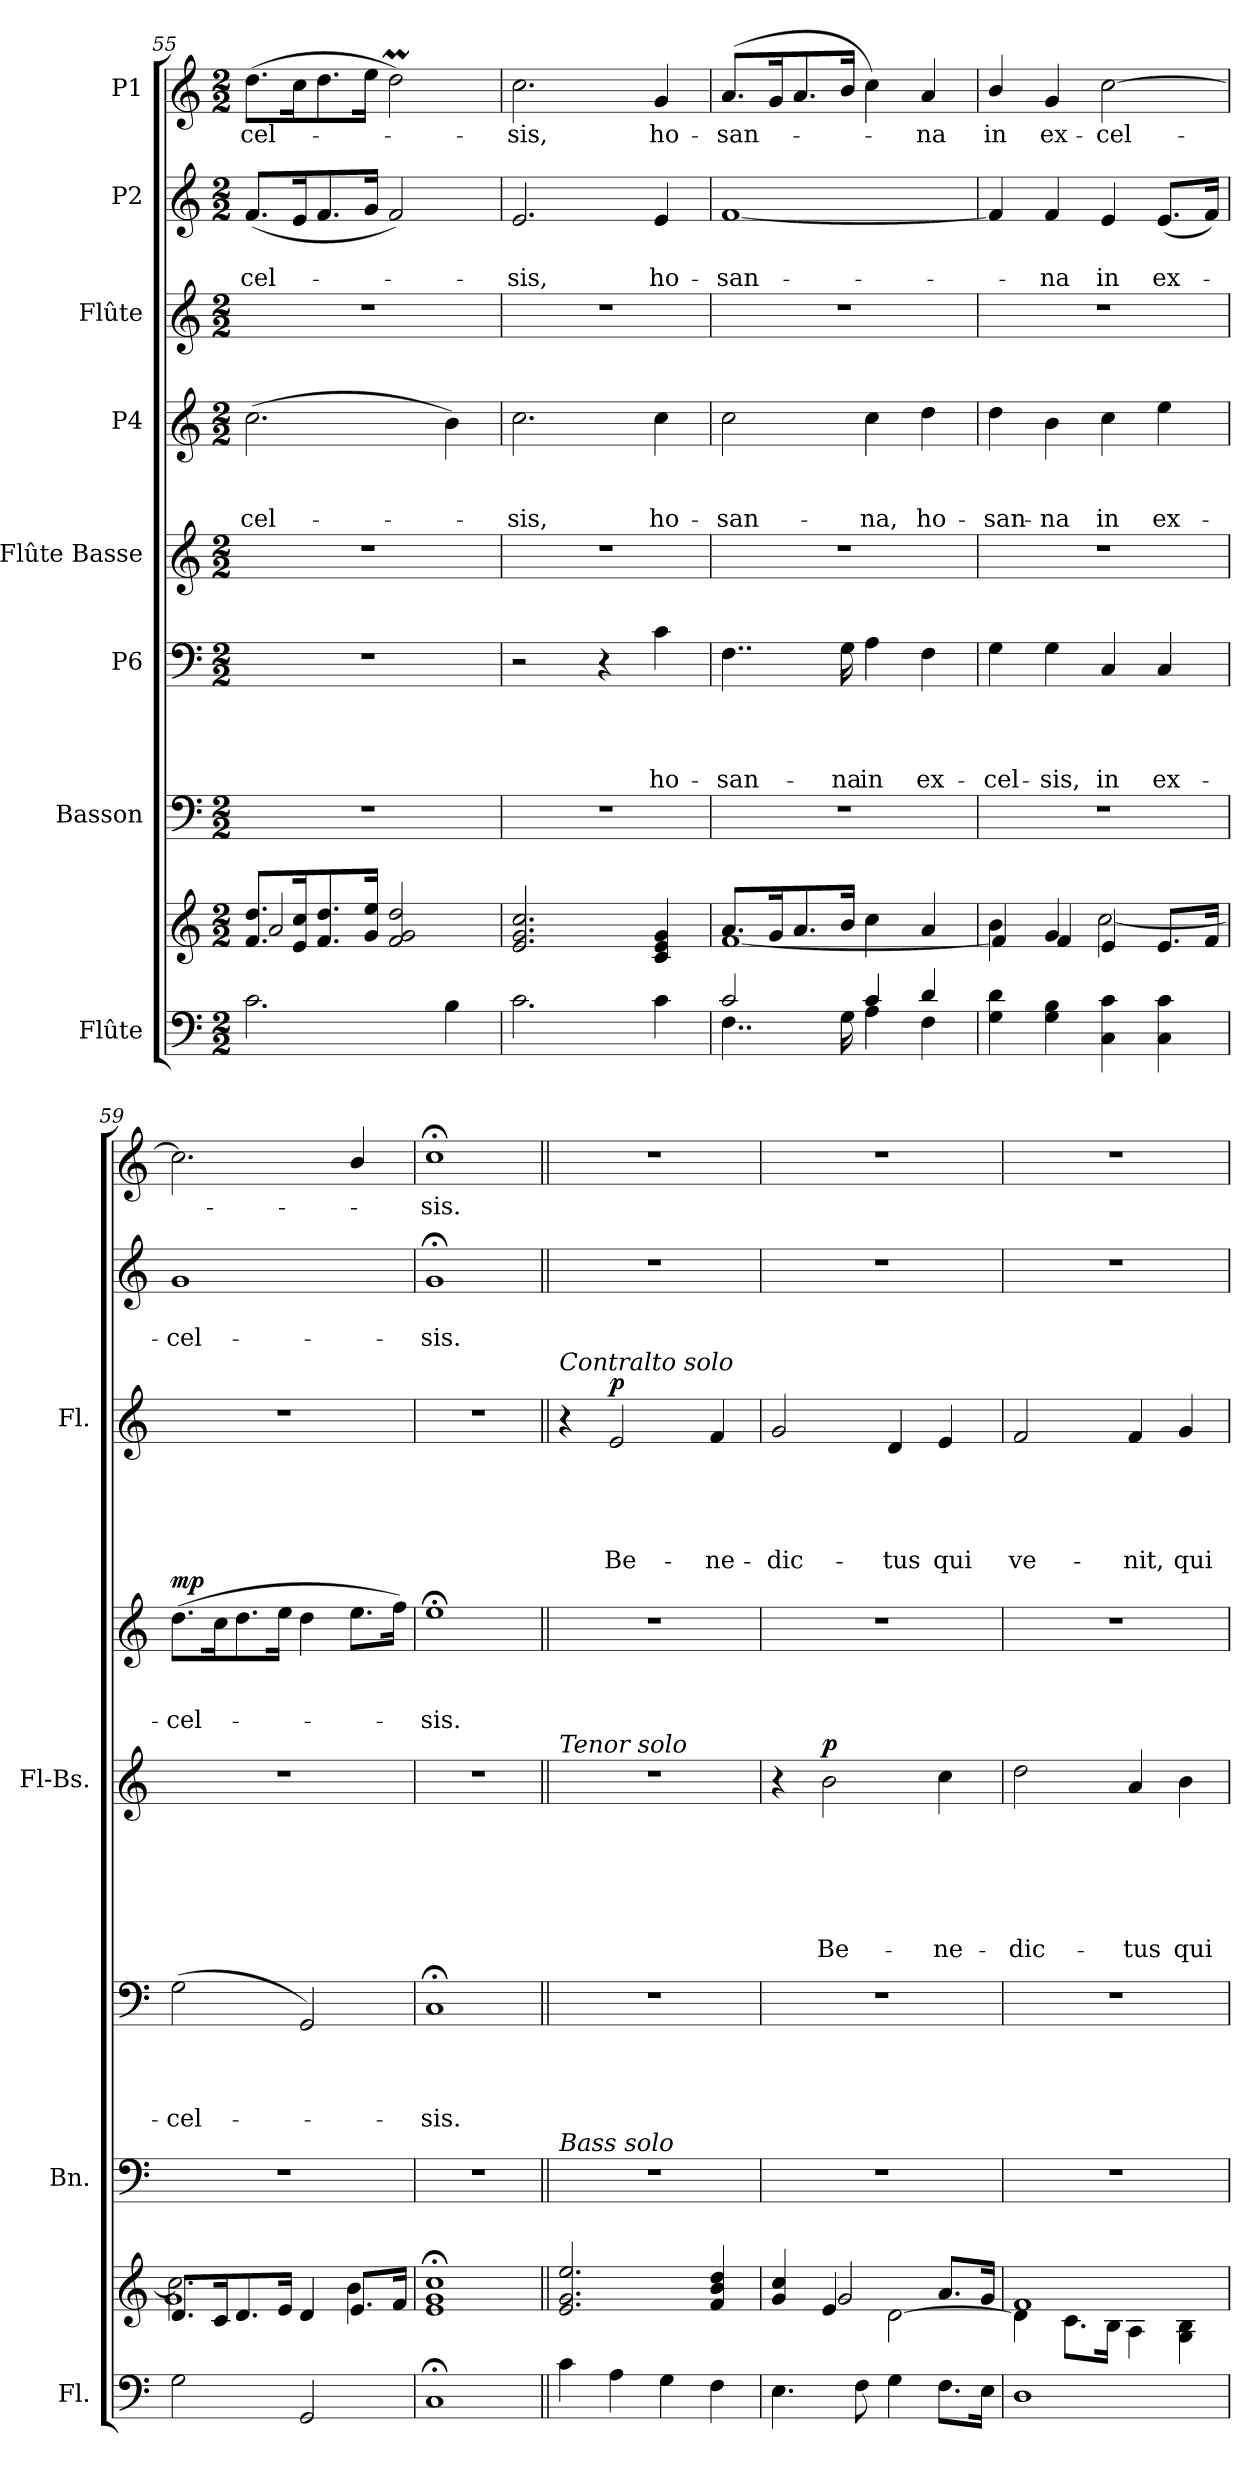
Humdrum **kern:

**kern	**kern	**kern	**kern	**text	**text	**text	**text	**kern	**text	**text	**text	**text	**text	**text	**dynam	**kern	**text	**text	**text	**dynam	**kern	**text	**text	**text	**text	**text	**dynam	**kern	**text	**text	**kern	**text
*part8	*part8	*part7	*part6	*part6	*part6	*part6	*part6	*part5	*part5	*part5	*part5	*part5	*part5	*part5	*part5	*part4	*part4	*part4	*part4	*part4	*part3	*part3	*part3	*part3	*part3	*part3	*part3	*part2	*part2	*part2	*part1	*part1
*staff9	*staff8	*staff7	*staff6	*staff6	*staff6	*staff6	*staff6	*staff5	*staff5	*staff5	*staff5	*staff5	*staff5	*staff5	*staff5	*staff4	*staff4	*staff4	*staff4	*staff4	*staff3	*staff3	*staff3	*staff3	*staff3	*staff3	*staff3	*staff2	*staff2	*staff2	*staff1	*staff1
*I"Flûte	*	*I"Basson	*I"P6	*	*	*	*	*I"Flûte Basse	*	*	*	*	*	*	*	*I"P4	*	*	*	*	*I"Flûte	*	*	*	*	*	*	*I"P2	*	*	*I"P1	*
*I'Fl.	*	*I'Bn.	*	*	*	*	*	*I'Fl-Bs.	*	*	*	*	*	*	*	*	*	*	*	*	*I'Fl.	*	*	*	*	*	*	*	*	*	*	*
*clefF4	*clefG2	*clefF4	*clefF4	*	*	*	*	*clefG2	*	*	*	*	*	*	*	*clefG2	*	*	*	*	*clefG2	*	*	*	*	*	*	*clefG2	*	*	*clefG2	*
*	*	*	*	*	*	*	*	*ITrd7c12	*	*	*	*	*	*	*	*ITrd7c12	*	*	*	*	*	*	*	*	*	*	*	*	*	*	*	*
*k[]	*k[]	*k[]	*k[]	*	*	*	*	*k[]	*	*	*	*	*	*	*	*k[]	*	*	*	*	*k[]	*	*	*	*	*	*	*k[]	*	*	*k[]	*
*C:	*C:	*C:	*C:	*	*	*	*	*C:	*	*	*	*	*	*	*	*C:	*	*	*	*	*C:	*	*	*	*	*	*	*C:	*	*	*C:	*
*M2/2	*M2/2	*M2/2	*M2/2	*	*	*	*	*M2/2	*	*	*	*	*	*	*	*M2/2	*	*	*	*	*M2/2	*	*	*	*	*	*	*M2/2	*	*	*M2/2	*
=55	=55	=55	=55	=55	=55	=55	=55	=55	=55	=55	=55	=55	=55	=55	=55	=55	=55	=55	=55	=55	=55	=55	=55	=55	=55	=55	=55	=55	=55	=55	=55	=55
*^	*^	*	*	*	*	*	*	*	*	*	*	*	*	*	*	*	*	*	*	*	*	*	*	*	*	*	*	*	*	*	*	*
*	*	*	*^	*	*	*	*	*	*	*	*	*	*	*	*	*	*	*	*	*	*	*	*	*	*	*	*	*	*	*	*	*	*	*
!	!	!	!	!	!	!	!	!	!	!	!	!	!	!	!	!	!	!	!	!	!	!LO:LY:b	!	!	!	!	!	!	!	!	!	!	!LO:LY:b	!	!LO:LY:b
2.c\	1ryy	8.f/ 8.dd/L	2a/	1ryy	1r	1r	.	.	.	.	1r	.	.	.	.	.	.	.	(>2.c\	.	.	-cel-	.	1r	.	.	.	.	.	.	(<8.f/L	.	-cel-	(>8.dd\L	-cel-
.	.	16e/ 16cc/k	.	.	.	.	.	.	.	.	.	.	.	.	.	.	.	.	.	.	.	.	.	.	.	.	.	.	.	.	16e/k	.	.	16cc\k	.
.	.	8.f/ 8.dd/	.	.	.	.	.	.	.	.	.	.	.	.	.	.	.	.	.	.	.	.	.	.	.	.	.	.	.	.	8.f/	.	.	8.dd\	.
.	.	16g/ 16ee/Jk	.	.	.	.	.	.	.	.	.	.	.	.	.	.	.	.	.	.	.	.	.	.	.	.	.	.	.	.	16g/Jk	.	.	16ee\Jk	.
.	.	2f/ 2g/ 2dd/	2ryy	.	.	.	.	.	.	.	.	.	.	.	.	.	.	.	.	.	.	.	.	.	.	.	.	.	.	.	2f/)	.	.	2ddM\)	.
4B\	.	.	.	.	.	.	.	.	.	.	.	.	.	.	.	.	.	.	4B\)	.	.	.	.	.	.	.	.	.	.	.	.	.	.	.	.
=56	=56	=56	=56	=56	=56	=56	=56	=56	=56	=56	=56	=56	=56	=56	=56	=56	=56	=56	=56	=56	=56	=56	=56	=56	=56	=56	=56	=56	=56	=56	=56	=56	=56	=56	=56
!	!	!	!	!	!	!	!	!	!	!	!	!	!	!	!	!	!	!	!	!	!	!LO:LY:b	!	!	!	!	!	!	!	!	!	!	!LO:LY:b	!	!LO:LY:b
2.c\	1ryy	2.e/ 2.g/ 2.cc/	1ryy	1ryy	1r	2r	.	.	.	.	1r	.	.	.	.	.	.	.	2.c\	.	.	-sis,	.	1r	.	.	.	.	.	.	2.e/	.	-sis,	2.cc\	-sis,
.	.	.	.	.	.	4r	.	.	.	.	.	.	.	.	.	.	.	.	.	.	.	.	.	.	.	.	.	.	.	.	.	.	.	.	.
!	!	!	!	!	!	!	!	!	!	!LO:LY:b	!	!	!	!	!	!	!	!	!	!	!	!LO:LY:b	!	!	!	!	!	!	!	!	!	!	!LO:LY:b	!	!LO:LY:b
4c\	.	4c/ 4e/ 4g/	.	.	.	4c\	.	.	.	ho-	.	.	.	.	.	.	.	.	4c\	.	.	ho-	.	.	.	.	.	.	.	.	4e/	.	ho-	4g/	ho-
=57	=57	=57	=57	=57	=57	=57	=57	=57	=57	=57	=57	=57	=57	=57	=57	=57	=57	=57	=57	=57	=57	=57	=57	=57	=57	=57	=57	=57	=57	=57	=57	=57	=57	=57	=57
!	!	!	!	!	!	!	!	!	!	!LO:LY:b	!	!	!	!	!	!	!	!	!	!	!	!LO:LY:b	!	!	!	!	!	!	!	!	!	!	!LO:LY:b	!	!LO:LY:b
4..F\	2c/	8.a/L	[<1f	1ryy	1r	4..F\	.	.	.	-san-	1r	.	.	.	.	.	.	.	2c\	.	.	-san-	.	1r	.	.	.	.	.	.	[<1f	.	-san-	(>8.a/L	-san-
.	.	16g/k	.	.	.	.	.	.	.	.	.	.	.	.	.	.	.	.	.	.	.	.	.	.	.	.	.	.	.	.	.	.	.	16g/k	.
.	.	8.a/	.	.	.	.	.	.	.	.	.	.	.	.	.	.	.	.	.	.	.	.	.	.	.	.	.	.	.	.	.	.	.	8.a/	.
!	!	!	!	!	!	!	!	!	!	!LO:LY:b	!	!	!	!	!	!	!	!	!	!	!	!	!	!	!	!	!	!	!	!	!	!	!	!	!
16G\	.	16b/Jk	.	.	.	16G\	.	.	.	-na	.	.	.	.	.	.	.	.	.	.	.	.	.	.	.	.	.	.	.	.	.	.	.	16b/Jk	.
!	!	!	!	!	!	!	!	!	!	!LO:LY:b	!	!	!	!	!	!	!	!	!	!	!	!LO:LY:b	!	!	!	!	!	!	!	!	!	!	!	!	!
4A\	4c/	4cc\	.	.	.	4A\	.	.	.	in	.	.	.	.	.	.	.	.	4c\	.	.	-na,	.	.	.	.	.	.	.	.	.	.	.	4cc\)	.
!	!	!	!	!	!	!	!	!	!	!LO:LY:b	!	!	!	!	!	!	!	!	!	!	!	!LO:LY:b	!	!	!	!	!	!	!	!	!	!	!	!	!LO:LY:b
4F\	4d/	4a/	.	.	.	4F\	.	.	.	ex-	.	.	.	.	.	.	.	.	4d\	.	.	ho-	.	.	.	.	.	.	.	.	.	.	.	4a/	-na
=58	=58	=58	=58	=58	=58	=58	=58	=58	=58	=58	=58	=58	=58	=58	=58	=58	=58	=58	=58	=58	=58	=58	=58	=58	=58	=58	=58	=58	=58	=58	=58	=58	=58	=58	=58
!	!	!	!	!	!	!	!	!	!	!LO:LY:b	!	!	!	!	!	!	!	!	!	!	!	!LO:LY:b	!	!	!	!	!	!	!	!	!	!	!	!	!LO:LY:b
4G\ 4d\	1ryy	4b\	4f/]	1ryy	1r	4G\	.	.	.	-cel-	1r	.	.	.	.	.	.	.	4d\	.	.	-san-	.	1r	.	.	.	.	.	.	4f/]	.	.	4b/	in
!	!	!	!	!	!	!	!	!	!	!LO:LY:b	!	!	!	!	!	!	!	!	!	!	!	!LO:LY:b	!	!	!	!	!	!	!	!	!	!	!LO:LY:b	!	!LO:LY:b
4G\ 4B\	.	4g/	4f/	.	.	4G\	.	.	.	-sis,	.	.	.	.	.	.	.	.	4B\	.	.	-na	.	.	.	.	.	.	.	.	4f/	.	-na	4g/	ex-
!	!	!	!	!	!	!	!	!	!	!LO:LY:b	!	!	!	!	!	!	!	!	!	!	!	!LO:LY:b	!	!	!	!	!	!	!	!	!	!	!LO:LY:b	!	!LO:LY:b
4C\ 4c\	.	4e/	[>2cc\	.	.	4C/	.	.	.	in	.	.	.	.	.	.	.	.	4c\	.	.	in	.	.	.	.	.	.	.	.	4e/	.	in	[>2cc\	-cel-
!	!	!	!	!	!	!	!	!	!	!LO:LY:b	!	!	!	!	!	!	!	!	!	!	!	!LO:LY:b	!	!	!	!	!	!	!	!	!	!	!LO:LY:b	!	!
4C\ 4c\	.	8.e/L	.	.	.	4C/	.	.	.	ex-	.	.	.	.	.	.	.	.	4e\	.	.	ex-	.	.	.	.	.	.	.	.	(<8.e/L	.	ex-	.	.
.	.	16f/Jk	.	.	.	.	.	.	.	.	.	.	.	.	.	.	.	.	.	.	.	.	.	.	.	.	.	.	.	.	16f/Jk)	.	.	.	.
=59	=59	=59	=59	=59	=59	=59	=59	=59	=59	=59	=59	=59	=59	=59	=59	=59	=59	=59	=59	=59	=59	=59	=59	=59	=59	=59	=59	=59	=59	=59	=59	=59	=59	=59	=59
!	!	!	!	!	!	!	!	!	!	!LO:LY:b	!	!	!	!	!	!	!	!	!	!	!	!LO:LY:b	!LO:DY:b	!	!	!	!	!	!	!	!	!	!LO:LY:b	!	!
2G\	1ryy	8.d/L	2.cc\]	1g	1r	(>2G\	.	.	.	-cel-	1r	.	.	.	.	.	.	.	(>8.d\L	.	.	-cel-	mp	1r	.	.	.	.	.	.	1g	.	-cel-	2.cc\]	.
.	.	16c/k	.	.	.	.	.	.	.	.	.	.	.	.	.	.	.	.	16c\k	.	.	.	.	.	.	.	.	.	.	.	.	.	.	.	.
.	.	8.d/	.	.	.	.	.	.	.	.	.	.	.	.	.	.	.	.	8.d\	.	.	.	.	.	.	.	.	.	.	.	.	.	.	.	.
.	.	16e/Jk	.	.	.	.	.	.	.	.	.	.	.	.	.	.	.	.	16e\Jk	.	.	.	.	.	.	.	.	.	.	.	.	.	.	.	.
2GG/	.	4d/	.	.	.	2GG/)	.	.	.	.	.	.	.	.	.	.	.	.	4d\	.	.	.	.	.	.	.	.	.	.	.	.	.	.	.	.
.	.	8.e/L	4b\	.	.	.	.	.	.	.	.	.	.	.	.	.	.	.	8.e\L	.	.	.	.	.	.	.	.	.	.	.	.	.	.	4b/	.
.	.	16f/Jk	.	.	.	.	.	.	.	.	.	.	.	.	.	.	.	.	16f\Jk)	.	.	.	.	.	.	.	.	.	.	.	.	.	.	.	.
=60	=60	=60	=60	=60	=60	=60	=60	=60	=60	=60	=60	=60	=60	=60	=60	=60	=60	=60	=60	=60	=60	=60	=60	=60	=60	=60	=60	=60	=60	=60	=60	=60	=60	=60	=60
!	!	!	!	!	!	!	!	!	!	!LO:LY:b	!	!	!	!	!	!	!	!	!	!	!	!LO:LY:b	!	!	!	!	!	!	!	!	!	!	!LO:LY:b	!	!LO:LY:b
1C;	1ryy	1e; 1g; 1cc;	1ryy	1ryy	1r	1C;	.	.	.	-sis.	1r	.	.	.	.	.	.	.	1e;<	.	.	-sis.	.	1r	.	.	.	.	.	.	1g;	.	-sis.	1cc;<	-sis.
=61||	=61||	=61||	=61||	=61||	=61||	=61||	=61||	=61||	=61||	=61||	=61||	=61||	=61||	=61||	=61||	=61||	=61||	=61||	=61||	=61||	=61||	=61||	=61||	=61||	=61||	=61||	=61||	=61||	=61||	=61||	=61||	=61||	=61||	=61||	=61||
!	!	!	!	!	!	!	!	!	!	!	!	!	!	!	!	!	!	!	!	!	!	!	!	!LO:TX:a:i:t=Contralto solo	!	!	!	!	!	!	!	!	!	!	!
!	!	!	!	!	!	!	!	!	!	!	!LO:TX:a:i:t=Tenor solo	!	!	!	!	!	!	!	!	!	!	!	!	!	!	!	!	!	!	!	!	!	!	!	!
!	!	!	!	!	!LO:TX:a:i:t=Bass solo	!	!	!	!	!	!	!	!	!	!	!	!	!	!	!	!	!	!	!	!	!	!	!	!	!	!	!	!	!	!
4c\	1ryy	2.e/ 2.g/ 2.ee/	1ryy	1ryy	1r	1r	.	.	.	.	1r	.	.	.	.	.	.	.	1r	.	.	.	.	4r	.	.	.	.	.	.	1r	.	.	1r	.
!	!	!	!	!	!	!	!	!	!	!	!	!	!	!	!	!	!	!	!	!	!	!	!	!	!	!	!	!	!LO:LY:b	!LO:DY:b	!	!	!	!	!
4A\	.	.	.	.	.	.	.	.	.	.	.	.	.	.	.	.	.	.	.	.	.	.	.	2e/	.	.	.	.	Be-	p	.	.	.	.	.
4G\	.	.	.	.	.	.	.	.	.	.	.	.	.	.	.	.	.	.	.	.	.	.	.	.	.	.	.	.	.	.	.	.	.	.	.
!	!	!	!	!	!	!	!	!	!	!	!	!	!	!	!	!	!	!	!	!	!	!	!	!	!	!	!	!	!LO:LY:b	!	!	!	!	!	!
4F\	.	4f/ 4b/ 4dd/	.	.	.	.	.	.	.	.	.	.	.	.	.	.	.	.	.	.	.	.	.	4f/	.	.	.	.	-ne-	.	.	.	.	.	.
!!LO:PB:g=z
=62	=62	=62	=62	=62	=62	=62	=62	=62	=62	=62	=62	=62	=62	=62	=62	=62	=62	=62	=62	=62	=62	=62	=62	=62	=62	=62	=62	=62	=62	=62	=62	=62	=62	=62	=62
!	!	!	!	!	!	!	!	!	!	!	!	!	!	!	!	!	!	!	!	!	!	!	!	!	!	!	!	!	!LO:LY:b	!	!	!	!	!	!
4.E\	1ryy	4g/ 4cc/	4ryy	2ryy	1r	1r	.	.	.	.	4r	.	.	.	.	.	.	.	1r	.	.	.	.	2g/	.	.	.	.	-dic-	.	1r	.	.	1r	.
!	!	!	!	!	!	!	!	!	!	!	!	!	!	!	!	!	!LO:LY:b	!LO:DY:a	!	!	!	!	!	!	!	!	!	!	!	!	!	!	!	!	!
.	.	4e/	2g/	.	.	.	.	.	.	.	2B\	.	.	.	.	.	Be-	p	.	.	.	.	.	.	.	.	.	.	.	.	.	.	.	.	.
8F\	.	.	.	.	.	.	.	.	.	.	.	.	.	.	.	.	.	.	.	.	.	.	.	.	.	.	.	.	.	.	.	.	.	.	.
!	!	!	!	!	!	!	!	!	!	!	!	!	!	!	!	!	!	!	!	!	!	!	!	!	!	!	!	!	!LO:LY:b	!	!	!	!	!	!
4G\	.	4ryy	.	[<2d\	.	.	.	.	.	.	.	.	.	.	.	.	.	.	.	.	.	.	.	4d/	.	.	.	.	-tus	.	.	.	.	.	.
!	!	!	!	!	!	!	!	!	!	!	!	!	!	!	!	!	!LO:LY:b	!	!	!	!	!	!	!	!	!	!	!	!LO:LY:b	!	!	!	!	!	!
8.F\L	.	8.a/L	4ryy	.	.	.	.	.	.	.	4c\	.	.	.	.	.	-ne-	.	.	.	.	.	.	4e/	.	.	.	.	qui	.	.	.	.	.	.
16E\Jk	.	16g/Jk	.	.	.	.	.	.	.	.	.	.	.	.	.	.	.	.	.	.	.	.	.	.	.	.	.	.	.	.	.	.	.	.	.
=63	=63	=63	=63	=63	=63	=63	=63	=63	=63	=63	=63	=63	=63	=63	=63	=63	=63	=63	=63	=63	=63	=63	=63	=63	=63	=63	=63	=63	=63	=63	=63	=63	=63	=63	=63
!	!	!	!	!	!	!	!	!	!	!	!	!	!	!	!	!	!LO:LY:b	!	!	!	!	!	!	!	!	!	!	!	!LO:LY:b	!	!	!	!	!	!
1D	1ryy	1f	1ryy	4d\]	1r	1r	.	.	.	.	2d\	.	.	.	.	.	-dic-	.	1r	.	.	.	.	2f/	.	.	.	.	ve-	.	1r	.	.	1r	.
.	.	.	.	8.c\L	.	.	.	.	.	.	.	.	.	.	.	.	.	.	.	.	.	.	.	.	.	.	.	.	.	.	.	.	.	.	.
.	.	.	.	16B\Jk	.	.	.	.	.	.	.	.	.	.	.	.	.	.	.	.	.	.	.	.	.	.	.	.	.	.	.	.	.	.	.
!	!	!	!	!	!	!	!	!	!	!	!	!	!	!	!	!	!LO:LY:b	!	!	!	!	!	!	!	!	!	!	!	!LO:LY:b	!	!	!	!	!	!
.	.	.	.	4A\	.	.	.	.	.	.	4A/	.	.	.	.	.	-tus	.	.	.	.	.	.	4f/	.	.	.	.	-nit,	.	.	.	.	.	.
!	!	!	!	!	!	!	!	!	!	!	!	!	!	!	!	!	!LO:LY:b	!	!	!	!	!	!	!	!	!	!	!	!LO:LY:b	!	!	!	!	!	!
.	.	.	.	4G\ 4B\	.	.	.	.	.	.	4B\	.	.	.	.	.	qui	.	.	.	.	.	.	4g/	.	.	.	.	qui	.	.	.	.	.	.
*v	*v	*	*	*	*	*	*	*	*	*	*	*	*	*	*	*	*	*	*	*	*	*	*	*	*	*	*	*	*	*	*	*	*	*	*
*	*v	*v	*v	*	*	*	*	*	*	*	*	*	*	*	*	*	*	*	*	*	*	*	*	*	*	*	*	*	*	*	*	*	*	*
=	=	=	=	=	=	=	=	=	=	=	=	=	=	=	=	=	=	=	=	=	=	=	=	=	=	=	=	=	=	=	=	=
*-	*-	*-	*-	*-	*-	*-	*-	*-	*-	*-	*-	*-	*-	*-	*-	*-	*-	*-	*-	*-	*-	*-	*-	*-	*-	*-	*-	*-	*-	*-	*-	*-
